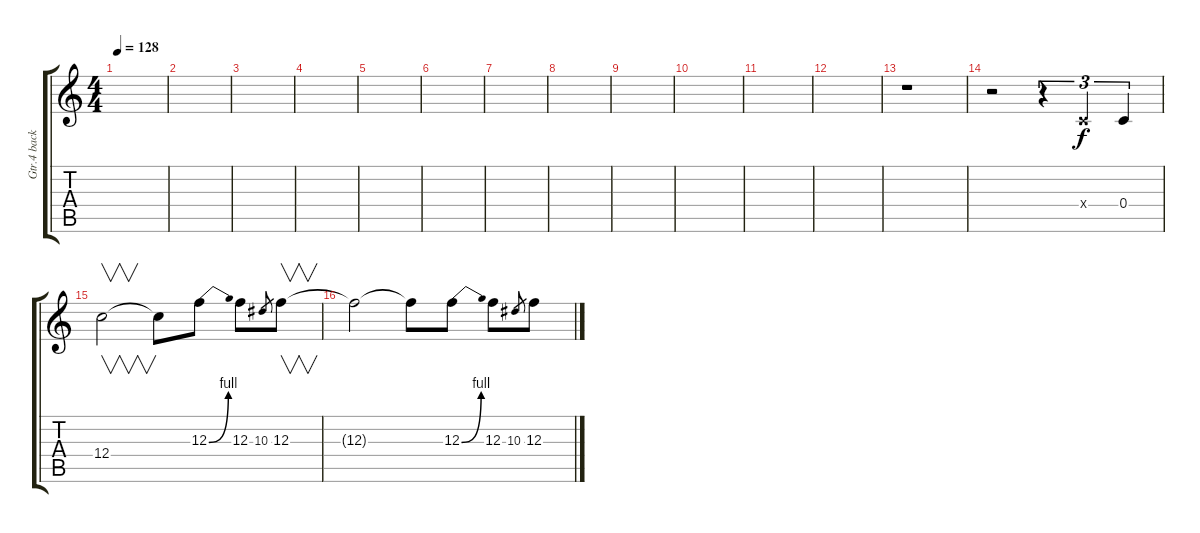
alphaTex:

\track ("Gtr.4 backward gtr." "Gtr.4 back") {instrument distortionguitar}
\staff {score tabs}
\tuning (D4 A3 F3 C3 G2 C2) {hide}
\ts (4 4)
\tempo 128
\clef g2
\ks c
|
|
|
|
|
|
|
|
|
|
|
|
r.1 |
r.2 r.4{tu (3 2)} 0.4{x}.4{tu (3 2)} 0.4.4{tu (3 2)} |
12.4.2{v} 12.4{t}.8 12.3{be (bend 0 0 60 4)}.8 12.3.8 10.3.8{gr} 12.3.8{v} |
12.3{t}.2 12.3{t}.8 12.3{be (bend 0 0 60 4)}.8 12.3.8 10.3.8{gr} 12.3.8
